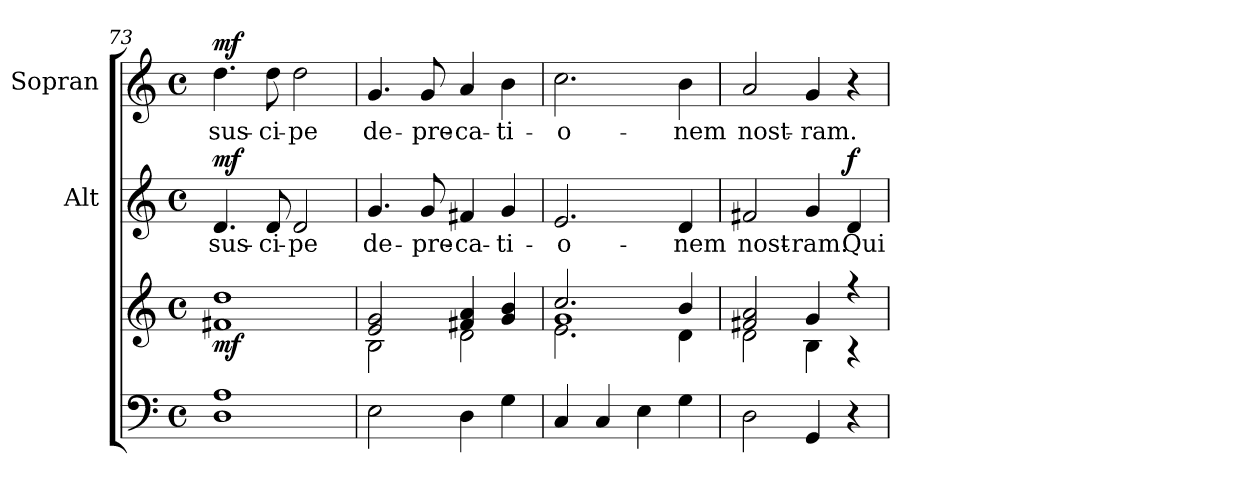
**kern	**kern	**dynam	**kern	**text	**dynam	**kern	**text	**dynam
*part3	*part3	*part3	*part2	*part2	*part2	*part1	*part1	*part1
*staff4	*staff3	*staff3/4	*staff2	*staff2	*staff2	*staff1	*staff1	*staff1
*	*	*	*I"Alt	*	*	*I"Sopran	*	*
!!LO:LB:g=z
*clefF4	*clefG2	*	*clefG2	*	*	*clefG2	*	*
*k[]	*k[]	*	*k[]	*	*	*k[]	*	*
*C:	*C:	*	*C:	*	*	*C:	*	*
*M4/4	*M4/4	*	*M4/4	*	*	*M4/4	*	*
*met(c)	*met(c)	*	*met(c)	*	*	*met(c)	*	*
=73	=73	=73	=73	=73	=73	=73	=73	=73
*	*^	*	*	*	*	*	*	*
!	!	!	!LO:DY:b	!	!LO:LY:b	!LO:DY:a	!	!LO:LY:b	!LO:DY:a
1D 1A	1dd	1f#X	mf	4.d/	sus-	mf	4.dd\	sus-	mf
!	!	!	!	!	!LO:LY:b	!	!	!LO:LY:b	!
.	.	.	.	8d/	-ci-	.	8dd\	-ci-	.
!	!	!	!	!	!LO:LY:b	!	!	!LO:LY:b	!
.	.	.	.	2d/	-pe	.	2dd\	-pe	.
=74	=74	=74	=74	=74	=74	=74	=74	=74	=74
!	!	!	!	!	!LO:LY:b	!	!	!LO:LY:b	!
2E\	2e/ 2g/	2B\	.	4.g/	de-	.	4.g/	de-	.
!	!	!	!	!	!LO:LY:b	!	!	!LO:LY:b	!
.	.	.	.	8g/	-pre-	.	8g/	-pre-	.
!	!	!	!	!	!LO:LY:b	!	!	!LO:LY:b	!
4D\	4f#X/ 4a/	2d\	.	4f#X/	-ca-	.	4a/	-ca-	.
!	!	!	!	!	!LO:LY:b	!	!	!LO:LY:b	!
4G\	4g/ 4b/	.	.	4g/	-ti-	.	4b\	-ti-	.
=75	=75	=75	=75	=75	=75	=75	=75	=75	=75
*	*	*^	*	*	*	*	*	*	*
!	!	!	!	!	!	!LO:LY:b	!	!	!LO:LY:b	!
4C/	2.cc/	2.e\	1g	.	2.e/	-o-	.	2.cc\	-o-	.
4C/	.	.	.	.	.	.	.	.	.	.
4E\	.	.	.	.	.	.	.	.	.	.
!	!	!	!	!	!	!LO:LY:b	!	!	!LO:LY:b	!
4G\	4b/	4d\	.	.	4d/	-nem	.	4b\	-nem	.
*	*	*v	*v	*	*	*	*	*	*	*
=76	=76	=76	=76	=76	=76	=76	=76	=76	=76
!	!	!	!	!	!LO:LY:b	!	!	!LO:LY:b	!
2D\	2f#X/ 2a/	2d\	.	2f#X/	nost-	.	2a/	nost-	.
!	!	!	!	!	!LO:LY:b	!	!	!LO:LY:b	!
4GG/	4g/	4B\	.	4g/	-ram.	.	4g/	-ram.	.
!	!	!	!	!	!LO:LY:b	!LO:DY:a	!	!	!
4r	4r	4r	.	4d/	Qui	f	4r	.	.
*	*v	*v	*	*	*	*	*	*	*
=	=	=	=	=	=	=	=	=
*-	*-	*-	*-	*-	*-	*-	*-	*-
